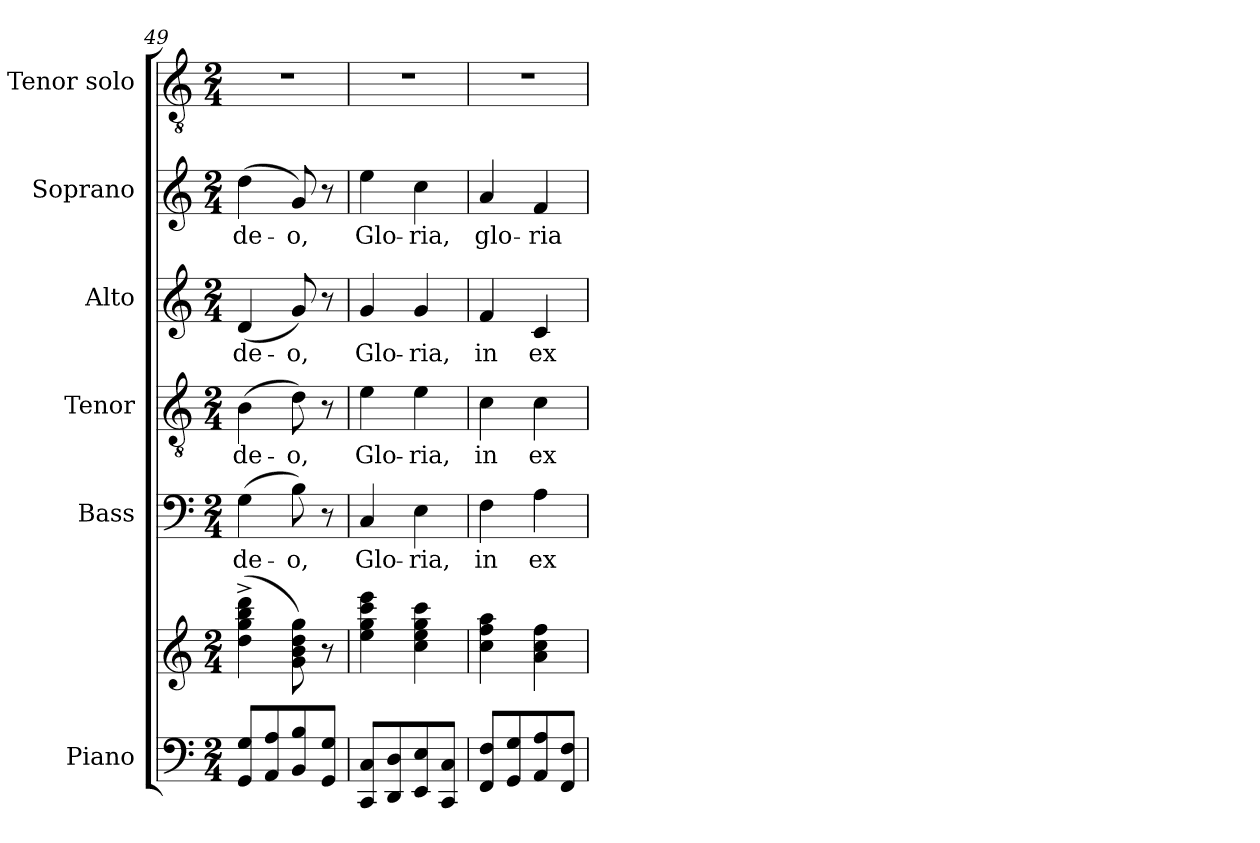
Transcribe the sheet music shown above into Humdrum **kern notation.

**kern	**kern	**kern	**text	**kern	**text	**kern	**text	**kern	**text	**kern
*part6	*part6	*part5	*part5	*part4	*part4	*part3	*part3	*part2	*part2	*part1
*staff7	*staff6	*staff5	*staff5	*staff4	*staff4	*staff3	*staff3	*staff2	*staff2	*staff1
*I"Piano	*	*I"Bass	*	*I"Tenor	*	*I"Alto	*	*I"Soprano	*	*I"Tenor solo
*I'Pno.	*	*I'B.	*	*I'T.	*	*I'A.	*	*I'S.	*	*I'T.s
*clefF4	*clefG2	*clefF4	*	*clefGv2	*	*clefG2	*	*clefG2	*	*clefGv2
*k[]	*k[]	*k[]	*	*k[]	*	*k[]	*	*k[]	*	*k[]
*M2/4	*M2/4	*M2/4	*	*M2/4	*	*M2/4	*	*M2/4	*	*M2/4
=49	=49	=49	=49	=49	=49	=49	=49	=49	=49	=49
!	!	!	!LO:LY:b	!	!LO:LY:b	!	!LO:LY:b	!	!LO:LY:b	!
8GG/ 8G/L	(>4dd\^ 4gg\^ 4bb\^ 4ddd\^	(>4G\	de-	(>4B\	de-	(<4d/	de-	(>4dd\	de-	2r
8AA/ 8A/	.	.	.	.	.	.	.	.	.	.
!	!	!	!LO:LY:b	!	!LO:LY:b	!	!LO:LY:b	!	!LO:LY:b	!
8BB/ 8B/	8g\ 8b\ 8dd\ 8gg\)	8B\)	-o,	8d\)	-o,	8g/)	-o,	8g/)	-o,	.
8GG/ 8G/J	8r	8r	.	8r	.	8r	.	8r	.	.
=50	=50	=50	=50	=50	=50	=50	=50	=50	=50	=50
!	!	!	!LO:LY:b	!	!LO:LY:b	!	!LO:LY:b	!	!LO:LY:b	!
8CC/ 8C/L	4ee\ 4gg\ 4ccc\ 4eee\	4C/	Glo-	4e\	Glo-	4g/	Glo-	4ee\	Glo-	2r
8DD/ 8D/	.	.	.	.	.	.	.	.	.	.
!	!	!	!LO:LY:b	!	!LO:LY:b	!	!LO:LY:b	!	!LO:LY:b	!
8EE/ 8E/	4cc\ 4ee\ 4gg\ 4ccc\	4E\	-ria,	4e\	-ria,	4g/	-ria,	4cc\	-ria,	.
8CC/ 8C/J	.	.	.	.	.	.	.	.	.	.
=51	=51	=51	=51	=51	=51	=51	=51	=51	=51	=51
!	!	!	!LO:LY:b	!	!LO:LY:b	!	!LO:LY:b	!	!LO:LY:b	!
8FF/ 8F/L	4cc\ 4ff\ 4aa\	4F\	in	4c\	in	4f/	in	4a/	glo-	2r
8GG/ 8G/	.	.	.	.	.	.	.	.	.	.
!	!	!	!LO:LY:b	!	!LO:LY:b	!	!LO:LY:b	!	!LO:LY:b	!
8AA/ 8A/	4a\ 4cc\ 4ff\	4A\	ex-	4c\	ex-	4c/	ex-	4f/	-ria	.
8FF/ 8F/J	.	.	.	.	.	.	.	.	.	.
=	=	=	=	=	=	=	=	=	=	=
*-	*-	*-	*-	*-	*-	*-	*-	*-	*-	*-
